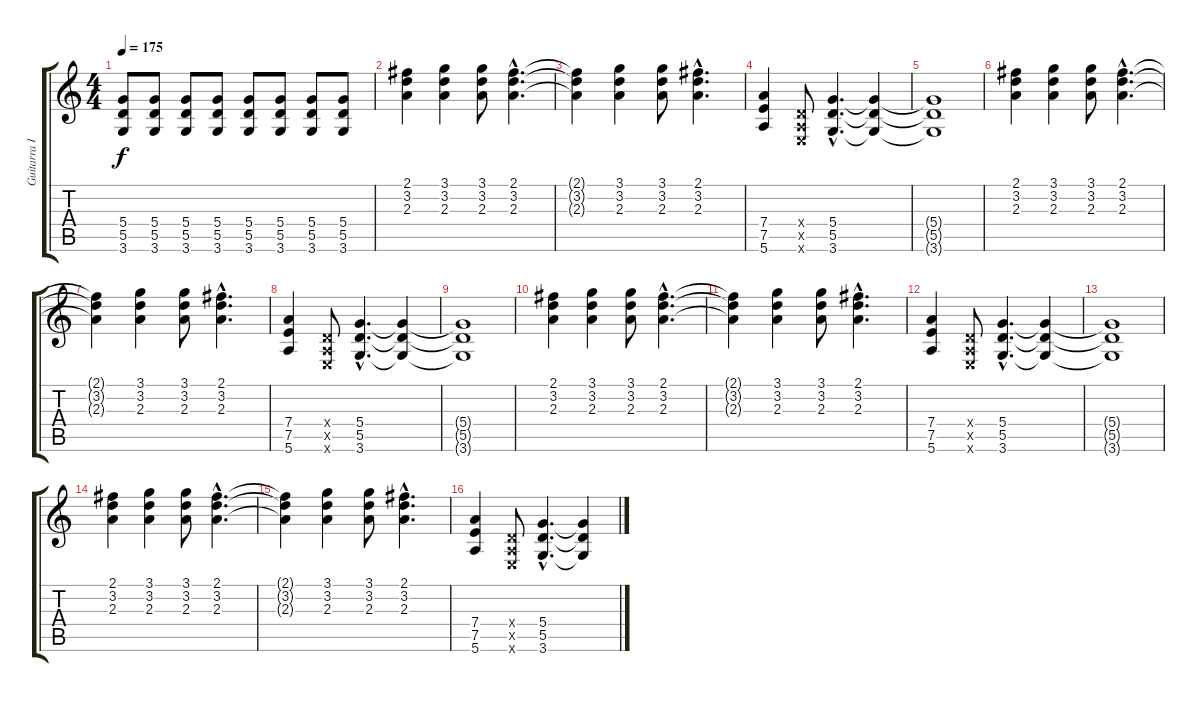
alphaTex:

\track ("Guitarra II | Rodrigo" "Guitarra I") {instrument distortionguitar}
\staff {score tabs}
\tuning (E4 B3 G3 D3 A2 E2) {hide}
\ts (4 4)
\tempo 175
\clef g2
\ks c
(5.4 5.5 3.6).8{dy f} (5.4 5.5 3.6).8 (5.4 5.5 3.6).8 (5.4 5.5 3.6).8 (5.4 5.5 3.6).8 (5.4 5.5 3.6).8 (5.4 5.5 3.6).8 (5.4 5.5 3.6).8 |
(2.1 3.2 2.3).4{volume 13} (3.1 3.2 2.3).4 (3.1 3.2 2.3).8 (2.1{hac} 3.2{hac} 2.3{hac}).4{d} |
(2.1{t} 3.2{t} 2.3{t}).4 (3.1 3.2 2.3).4 (3.1 3.2 2.3).8 (2.1{hac} 3.2{hac} 2.3{hac}).4{d} |
(7.4 7.5 5.6).4 (0.4{x} 0.5{x} 0.6{x}).8 (5.4{hac} 5.5{hac} 3.6{hac}).4{d} (5.4{t} 5.5{t} 3.6{t}).4 |
(5.4{t} 5.5{t} 3.6{t}).1{volume 10} |
(2.1 3.2 2.3).4{volume 13} (3.1 3.2 2.3).4 (3.1 3.2 2.3).8 (2.1{hac} 3.2{hac} 2.3{hac}).4{d} |
(2.1{t} 3.2{t} 2.3{t}).4 (3.1 3.2 2.3).4 (3.1 3.2 2.3).8 (2.1{hac} 3.2{hac} 2.3{hac}).4{d} |
(7.4 7.5 5.6).4 (0.4{x} 0.5{x} 0.6{x}).8 (5.4{hac} 5.5{hac} 3.6{hac}).4{d} (5.4{t} 5.5{t} 3.6{t}).4 |
(5.4{t} 5.5{t} 3.6{t}).1{volume 10} |
(2.1 3.2 2.3).4{volume 13} (3.1 3.2 2.3).4 (3.1 3.2 2.3).8 (2.1{hac} 3.2{hac} 2.3{hac}).4{d} |
(2.1{t} 3.2{t} 2.3{t}).4 (3.1 3.2 2.3).4 (3.1 3.2 2.3).8 (2.1{hac} 3.2{hac} 2.3{hac}).4{d} |
(7.4 7.5 5.6).4 (0.4{x} 0.5{x} 0.6{x}).8 (5.4{hac} 5.5{hac} 3.6{hac}).4{d} (5.4{t} 5.5{t} 3.6{t}).4 |
(5.4{t} 5.5{t} 3.6{t}).1{volume 10} |
(2.1 3.2 2.3).4{volume 13} (3.1 3.2 2.3).4 (3.1 3.2 2.3).8 (2.1{hac} 3.2{hac} 2.3{hac}).4{d} |
(2.1{t} 3.2{t} 2.3{t}).4 (3.1 3.2 2.3).4 (3.1 3.2 2.3).8 (2.1{hac} 3.2{hac} 2.3{hac}).4{d} |
(7.4 7.5 5.6).4 (0.4{x} 0.5{x} 0.6{x}).8 (5.4{hac} 5.5{hac} 3.6{hac}).4{d} (5.4{t} 5.5{t} 3.6{t}).4
